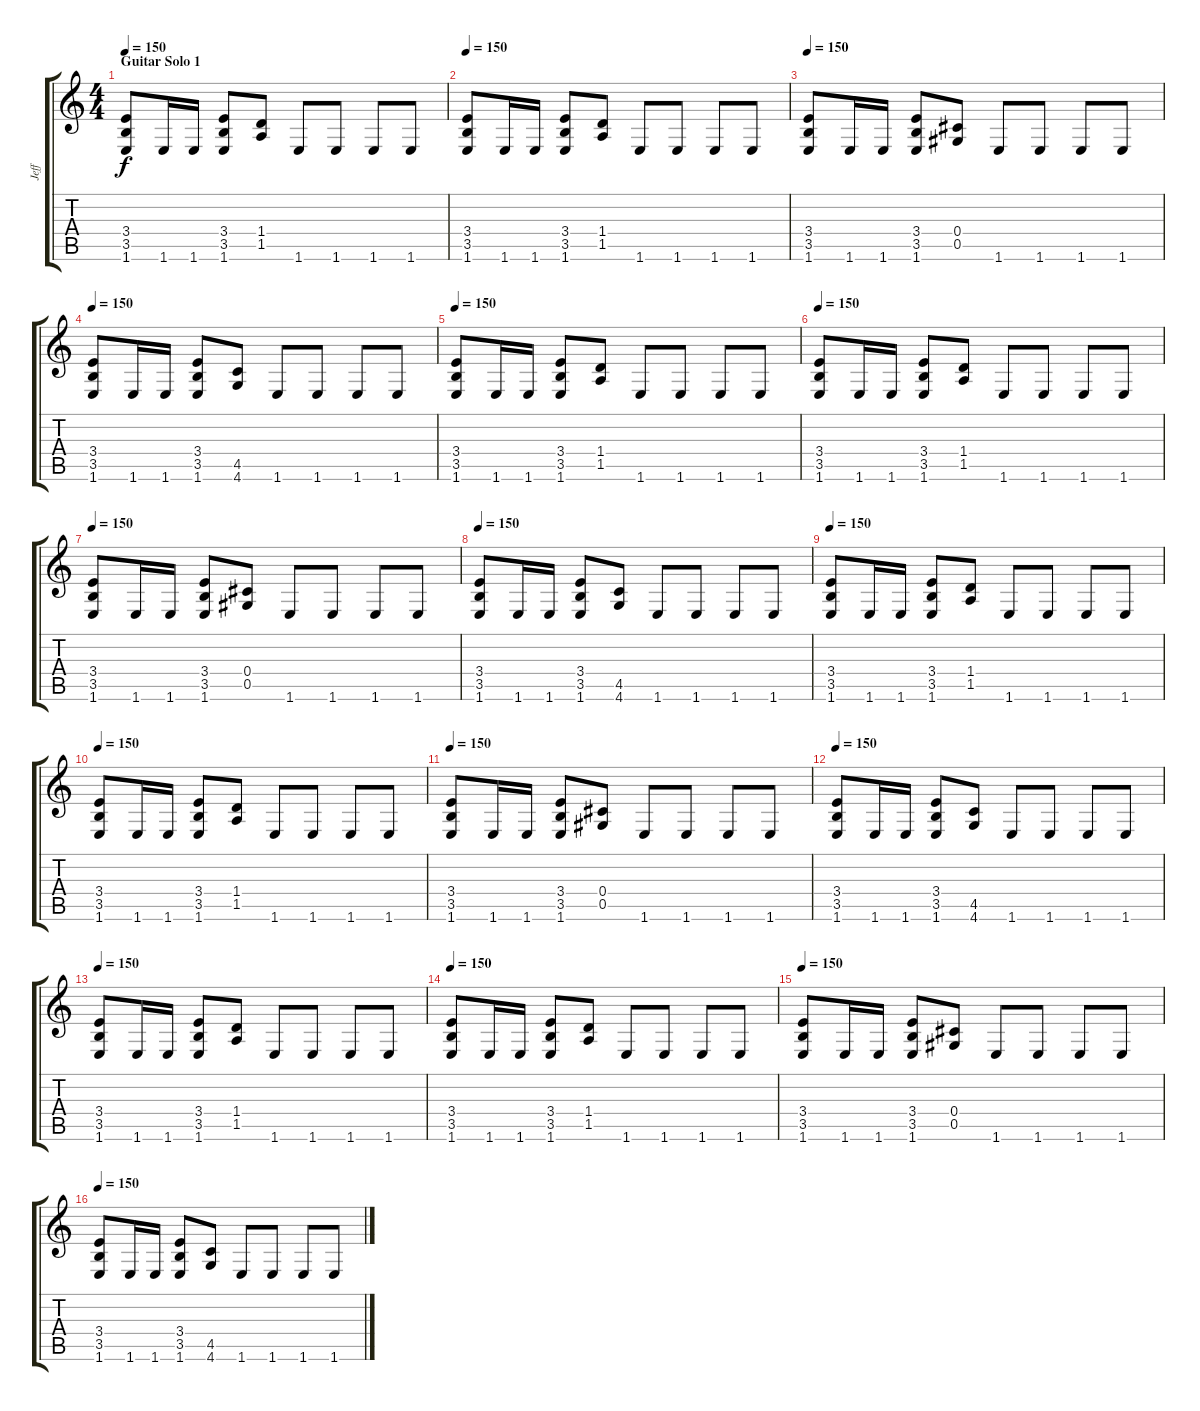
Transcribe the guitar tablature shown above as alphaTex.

\track ("Jeff" "Jeff") {instrument distortionguitar}
\staff {score tabs}
\tuning (Eb4 Bb3 Gb3 Db3 Ab2 Eb2) {hide}
\ts (4 4)
\section ("" "Guitar Solo 1")
\tempo 150
\clef g2
\ks c
(3.4 3.5 1.6).8{dy f} 1.6.16 1.6.16 (3.4 3.5 1.6).8 (1.4 1.5).8 1.6.8 1.6.8 1.6.8 1.6.8 |
\tempo 150
(3.4 3.5 1.6).8 1.6.16 1.6.16 (3.4 3.5 1.6).8 (1.4 1.5).8 1.6.8 1.6.8 1.6.8 1.6.8 |
\tempo 150
(3.4 3.5 1.6).8 1.6.16 1.6.16 (3.4 3.5 1.6).8 (0.4 0.5).8 1.6.8 1.6.8 1.6.8 1.6.8 |
\tempo 150
(3.4 3.5 1.6).8 1.6.16 1.6.16 (3.4 3.5 1.6).8 (4.5 4.6).8 1.6.8 1.6.8 1.6.8 1.6.8 |
\tempo 150
(3.4 3.5 1.6).8 1.6.16 1.6.16 (3.4 3.5 1.6).8 (1.4 1.5).8 1.6.8 1.6.8 1.6.8 1.6.8 |
\tempo 150
(3.4 3.5 1.6).8 1.6.16 1.6.16 (3.4 3.5 1.6).8 (1.4 1.5).8 1.6.8 1.6.8 1.6.8 1.6.8 |
\tempo 150
(3.4 3.5 1.6).8 1.6.16 1.6.16 (3.4 3.5 1.6).8 (0.4 0.5).8 1.6.8 1.6.8 1.6.8 1.6.8 |
\tempo 150
(3.4 3.5 1.6).8 1.6.16 1.6.16 (3.4 3.5 1.6).8 (4.5 4.6).8 1.6.8 1.6.8 1.6.8 1.6.8 |
\tempo 150
(3.4 3.5 1.6).8 1.6.16 1.6.16 (3.4 3.5 1.6).8 (1.4 1.5).8 1.6.8 1.6.8 1.6.8 1.6.8 |
\tempo 150
(3.4 3.5 1.6).8 1.6.16 1.6.16 (3.4 3.5 1.6).8 (1.4 1.5).8 1.6.8 1.6.8 1.6.8 1.6.8 |
\tempo 150
(3.4 3.5 1.6).8 1.6.16 1.6.16 (3.4 3.5 1.6).8 (0.4 0.5).8 1.6.8 1.6.8 1.6.8 1.6.8 |
\tempo 150
(3.4 3.5 1.6).8 1.6.16 1.6.16 (3.4 3.5 1.6).8 (4.5 4.6).8 1.6.8 1.6.8 1.6.8 1.6.8 |
\tempo 150
(3.4 3.5 1.6).8 1.6.16 1.6.16 (3.4 3.5 1.6).8 (1.4 1.5).8 1.6.8 1.6.8 1.6.8 1.6.8 |
\tempo 150
(3.4 3.5 1.6).8 1.6.16 1.6.16 (3.4 3.5 1.6).8 (1.4 1.5).8 1.6.8 1.6.8 1.6.8 1.6.8 |
\tempo 150
(3.4 3.5 1.6).8 1.6.16 1.6.16 (3.4 3.5 1.6).8 (0.4 0.5).8 1.6.8 1.6.8 1.6.8 1.6.8 |
\tempo 150
(3.4 3.5 1.6).8 1.6.16 1.6.16 (3.4 3.5 1.6).8 (4.5 4.6).8 1.6.8 1.6.8 1.6.8 1.6.8
